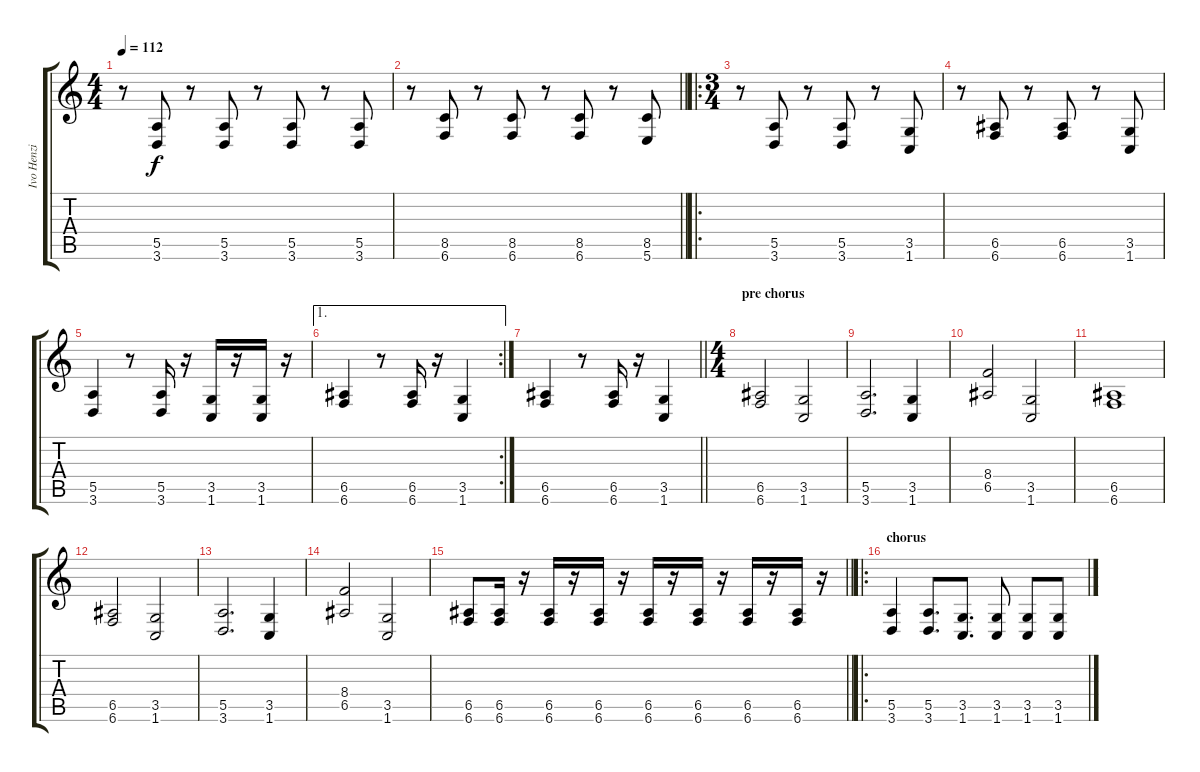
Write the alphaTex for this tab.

\track ("Ivo Henzi" "Ivo Henzi") {instrument distortionguitar}
\staff {score tabs}
\tuning (B3 Gb3 D3 A2 E2 B1) {hide}
\ts (4 4)
\tempo 112
\clef g2
\ks c
r.8{dy f} (5.5 3.6).8 r.8 (5.5 3.6).8 r.8 (5.5 3.6).8 r.8 (5.5 3.6).8 |
\barLineRight lightlight
r.8 (8.5 6.6).8 r.8 (8.5 6.6).8 r.8 (8.5 6.6).8 r.8 (8.5 5.6).8 |
\ro
\ts (3 4)
\section ("" "")
r.8 (5.5 3.6).8 r.8 (5.5 3.6).8 r.8 (3.5 1.6).8 |
r.8 (6.5 6.6).8 r.8 (6.5 6.6).8 r.8 (3.5 1.6).8 |
(5.5 3.6).4 r.8 (5.5 3.6).16 r.16 (3.5 1.6).16 r.16 (3.5 1.6).16 r.16 |
\ae 1
\rc 2
(6.5 6.6).4 r.8 (6.5 6.6).16 r.16 (3.5 1.6).4 |
\barLineRight lightlight
(6.5 6.6).4 r.8 (6.5 6.6).16 r.16 (3.5 1.6).4 |
\ts (4 4)
\section ("" "pre chorus")
(6.5 6.6).2 (3.5 1.6).2 |
(5.5 3.6).2{d} (3.5 1.6).4 |
(8.4 6.5).2 (3.5 1.6).2 |
(6.5 6.6).1 |
(6.5 6.6).2 (3.5 1.6).2 |
(5.5 3.6).2{d} (3.5 1.6).4 |
(8.4 6.5).2 (3.5 1.6).2 |
\barLineRight lightlight
(6.5 6.6).8 (6.5 6.6).16 r.16 (6.5 6.6).16 r.16 (6.5 6.6).16 r.16 (6.5 6.6).16 r.16 (6.5 6.6).16 r.16 (6.5 6.6).16 r.16 (6.5 6.6).16 r.16 |
\ro
\section ("" "chorus")
(5.5 3.6).4 (5.5 3.6).8{d} (3.5 1.6).8{d} (3.5 1.6).8 (3.5 1.6).8 (3.5 1.6).8
